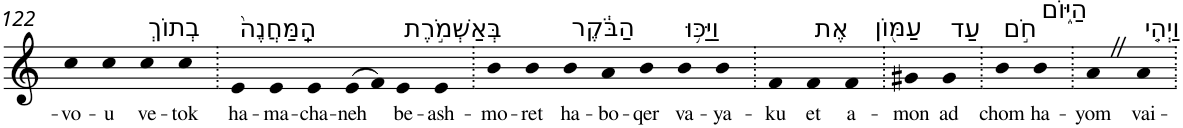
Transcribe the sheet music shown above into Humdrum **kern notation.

**kern	**text
*part1	*part1
*staff1	*staff1
*I"Piano	*
*I'Pno	*
!!LO:PB:g=z
*clefG2	*
*k[]	*
=122	=122
!	!LO:LY:b
4cc	-vo-
!	!LO:LY:b
4cc	-u
!LO:TX:a:t=בְתוֹךְ	!
!	!LO:LY:b
4cc	ve-
!	!LO:LY:b
4cc	-tok
=123.	=123.
!LO:TX:a:t=הַֽמַּחֲנֶה֙	!
!	!LO:LY:b
4e	ha-
!	!LO:LY:b
4e	-ma-
!	!LO:LY:b
4e	-cha-
!	!LO:LY:b
(>8e	-neh
8f)	.
!LO:TX:a:t=בְּאַשְׁמֹ֣רֶת	!
!	!LO:LY:b
4e	be-
!	!LO:LY:b
4e	-ash-
=124.	=124.
!	!LO:LY:b
4b	-mo-
!	!LO:LY:b
4b	-ret
!LO:TX:a:t=הַבֹּ֔קֶר	!
!	!LO:LY:b
4b	ha-
!	!LO:LY:b
4a	-bo-
!	!LO:LY:b
4b	-qer
!LO:TX:a:t=וַיַּכּ֥וּ	!
!	!LO:LY:b
4b	va-
!	!LO:LY:b
4b	-ya-
=125.	=125.
!	!LO:LY:b
4f	-ku
!LO:TX:a:t=אֶת	!
!	!LO:LY:b
4f	et
!LO:TX:a:t=עַמּ֖וֹן	!
!	!LO:LY:b
4f	a-
=126.	=126.
!	!LO:LY:b
4g#X	-mon
!LO:TX:a:t=עַד	!
!	!LO:LY:b
4g#	ad
=127.	=127.
!LO:TX:a:t=חֹ֣ם	!
!	!LO:LY:b
4b	chom
!LO:TX:a:t=הַיּ֑וֹם	!
!	!LO:LY:b
4b	ha-
=128.	=128.
!	!LO:LY:b
4aZ	-yom
!LO:TX:a:t=וַיְהִ֤י	!
!	!LO:LY:b
4a	vai-
=.	=.
*-	*-
